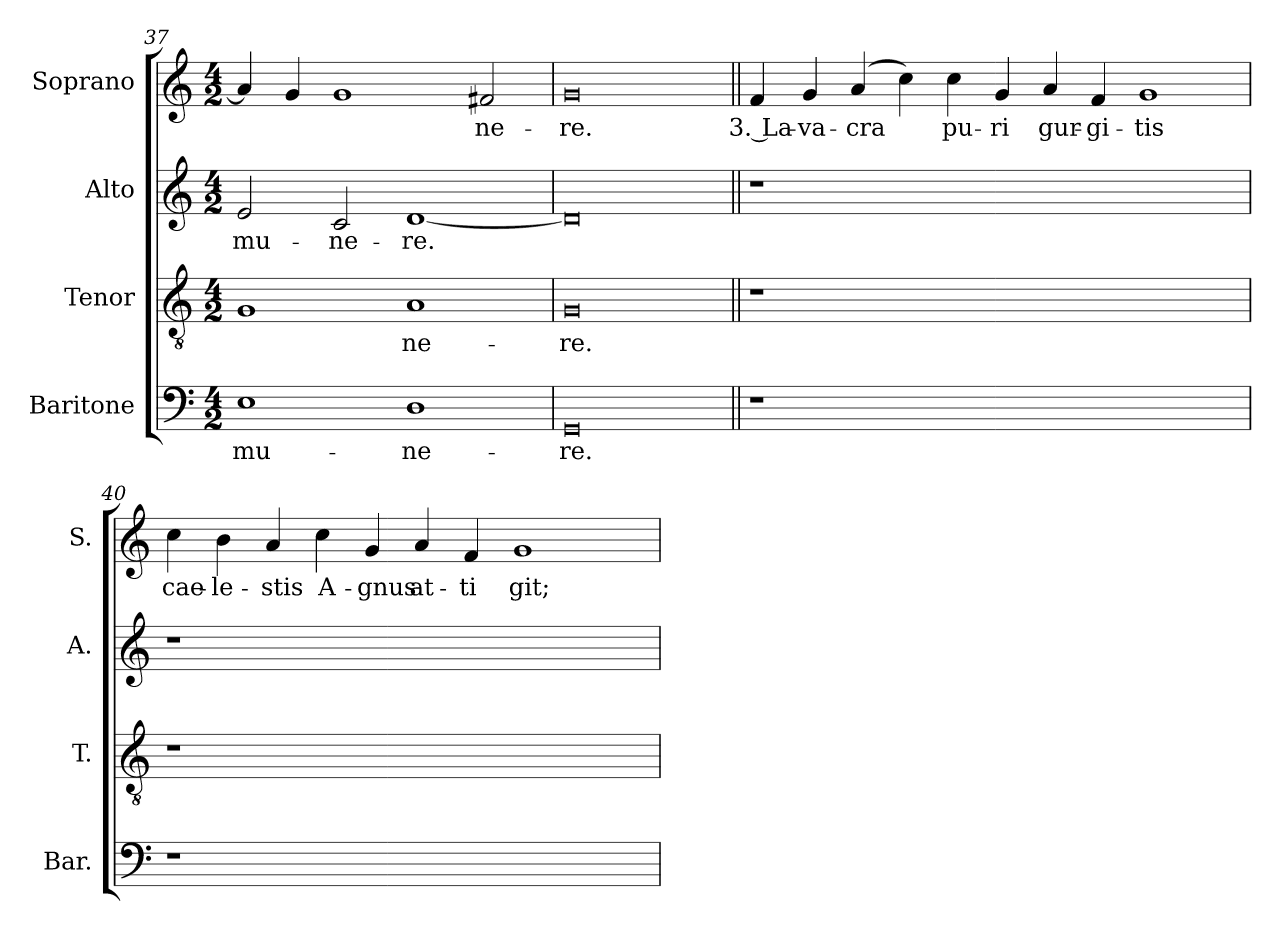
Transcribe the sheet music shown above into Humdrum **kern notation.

**kern	**text	**kern	**text	**kern	**text	**kern	**text
*part4	*part4	*part3	*part3	*part2	*part2	*part1	*part1
*staff4	*staff4	*staff3	*staff3	*staff2	*staff2	*staff1	*staff1
*I"Baritone	*	*I"Tenor	*	*I"Alto	*	*I"Soprano	*
*I'Bar.	*	*I'T.	*	*I'A.	*	*I'S.	*
*clefF4	*	*clefGv2	*	*clefG2	*	*clefG2	*
*	*	*ITrd7c12	*	*	*	*	*
*k[]	*	*k[]	*	*k[]	*	*k[]	*
*C:	*	*C:	*	*C:	*	*C:	*
*M4/2	*	*M4/2	*	*M4/2	*	*M4/2	*
=37	=37	=37	=37	=37	=37	=37	=37
!	!LO:LY:b:color=#000000	!	!	!	!	!	!
!	!	!	!	!	!LO:LY:b:color=#000000	!	!
1Ei	mu-	1GGi	.	2ei/	mu-	4ai/]	.
.	.	.	.	.	.	4gi/	.
!	!	!	!	!	!LO:LY:b:color=#000000	!	!
.	.	.	.	2ci/	-ne-	1gi	.
!	!LO:LY:b:color=#000000	!	!	!	!	!	!
!	!	!	!LO:LY:b:color=#000000	!	!	!	!
!	!	!	!	!	!LO:LY:b:color=#000000	!	!
1Di	-ne-	1AAi	-ne-	[1di	-re.	.	.
!	!	!	!	!	!	!	!LO:LY:b:color=#000000
.	.	.	.	.	.	2f#Xi/	-ne-
=38	=38	=38	=38	=38	=38	=38	=38
!	!LO:LY:b:color=#000000	!	!	!	!	!	!
!	!	!	!LO:LY:b:color=#000000	!	!	!	!
!	!	!	!	!	!	!	!LO:LY:b:color=#000000
0GGi	-re.	0GGi	-re.	0di]	.	0gi	-re.
!!LO:LB:g=z
=39||	=39||	=39||	=39||	=39||	=39||	=39||	=39||
!LO:N:vis=1	!	!LO:N:vis=1	!	!LO:N:vis=1	!	!	!
*	*	*	*	*	*	*MM112	*
!	!	!	!	!	!	!	!LO:LY:b:color=#000000
0r	.	0r	.	0r	.	4fi/	3. La-
!	!	!	!	!	!	!	!LO:LY:b:color=#000000
.	.	.	.	.	.	4gi/	-va-
!	!	!	!	!	!	!	!LO:LY:b:color=#000000
.	.	.	.	.	.	(4ai/	-cra
.	.	.	.	.	.	4cci\)	.
!	!	!	!	!	!	!	!LO:LY:b:color=#000000
.	.	.	.	.	.	4cci\	pu-
!	!	!	!	!	!	!	!LO:LY:b:color=#000000
.	.	.	.	.	.	4gi/	-ri
!	!	!	!	!	!	!	!LO:LY:b:color=#000000
.	.	.	.	.	.	4ai/	gur-
!	!	!	!	!	!	!	!LO:LY:b:color=#000000
.	.	.	.	.	.	4fi/	-gi-
!	!	!	!	!	!	!	!LO:LY:b:color=#000000
1ryy	.	1ryy	.	1ryy	.	1gi	-tis
=40	=40	=40	=40	=40	=40	=40	=40
!LO:N:vis=1	!	!LO:N:vis=1	!	!LO:N:vis=1	!	!	!
!	!	!	!	!	!	!	!LO:LY:b:color=#000000
0r	.	0r	.	0r	.	4cci\	cae-
!	!	!	!	!	!	!	!LO:LY:b:color=#000000
.	.	.	.	.	.	4bi\	-le-
!	!	!	!	!	!	!	!LO:LY:b:color=#000000
.	.	.	.	.	.	4ai/	-stis
!	!	!	!	!	!	!	!LO:LY:b:color=#000000
.	.	.	.	.	.	4cci\	A-
!	!	!	!	!	!	!	!LO:LY:b:color=#000000
.	.	.	.	.	.	4gi/	-gnus
!	!	!	!	!	!	!	!LO:LY:b:color=#000000
.	.	.	.	.	.	4ai/	at-
!	!	!	!	!	!	!	!LO:LY:b:color=#000000
.	.	.	.	.	.	4fi/	-ti
!	!	!	!	!	!	!	!LO:LY:b:color=#000000
.	.	.	.	.	.	1gi	git;
2.ryy	.	2.ryy	.	2.ryy	.	.	.
=	=	=	=	=	=	=	=
*-	*-	*-	*-	*-	*-	*-	*-
